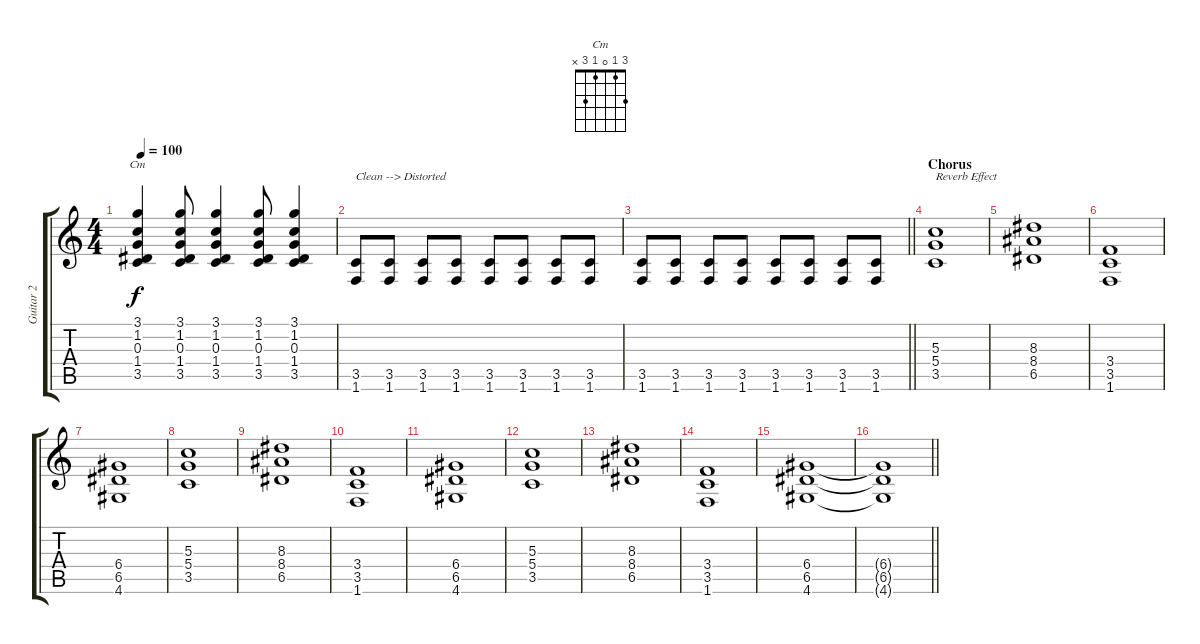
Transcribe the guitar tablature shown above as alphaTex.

\track ("Guitar 2" "Guitar 2") {instrument electricguitarclean}
\staff {score tabs}
\tuning (E4 B3 G3 D3 A2 E2) {hide}
\chord ("Cm" 3 1 0 1 3 x)
\ts (4 4)
\tempo 100
\clef g2
\ks c
(3.1 1.2 0.3 1.4 3.5).4{ch "Cm" dy f} (3.1 1.2 0.3 1.4 3.5).8 (3.1 1.2 0.3 1.4 3.5).4 (3.1 1.2 0.3 1.4 3.5).8 (3.1 1.2 0.3 1.4 3.5).4 |
(3.5 1.6).8{txt "Clean --> Distorted"} (3.5 1.6).8 (3.5 1.6).8 (3.5 1.6).8 (3.5 1.6).8 (3.5 1.6).8 (3.5 1.6).8 (3.5 1.6).8 |
\barLineRight lightlight
(3.5 1.6).8 (3.5 1.6).8 (3.5 1.6).8 (3.5 1.6).8 (3.5 1.6).8 (3.5 1.6).8 (3.5 1.6).8 (3.5 1.6).8 |
\section ("" "Chorus")
(5.3 5.4 3.5).1{txt "Reverb Effect" instrument overdrivenguitar} |
(8.3 8.4 6.5).1 |
(3.4 3.5 1.6).1 |
(6.4 6.5 4.6).1 |
(5.3 5.4 3.5).1 |
(8.3 8.4 6.5).1 |
(3.4 3.5 1.6).1 |
(6.4 6.5 4.6).1 |
(5.3 5.4 3.5).1 |
(8.3 8.4 6.5).1 |
(3.4 3.5 1.6).1 |
(6.4 6.5 4.6).1 |
\barLineRight lightlight
(6.4{t} 6.5{t} 4.6{t}).1
